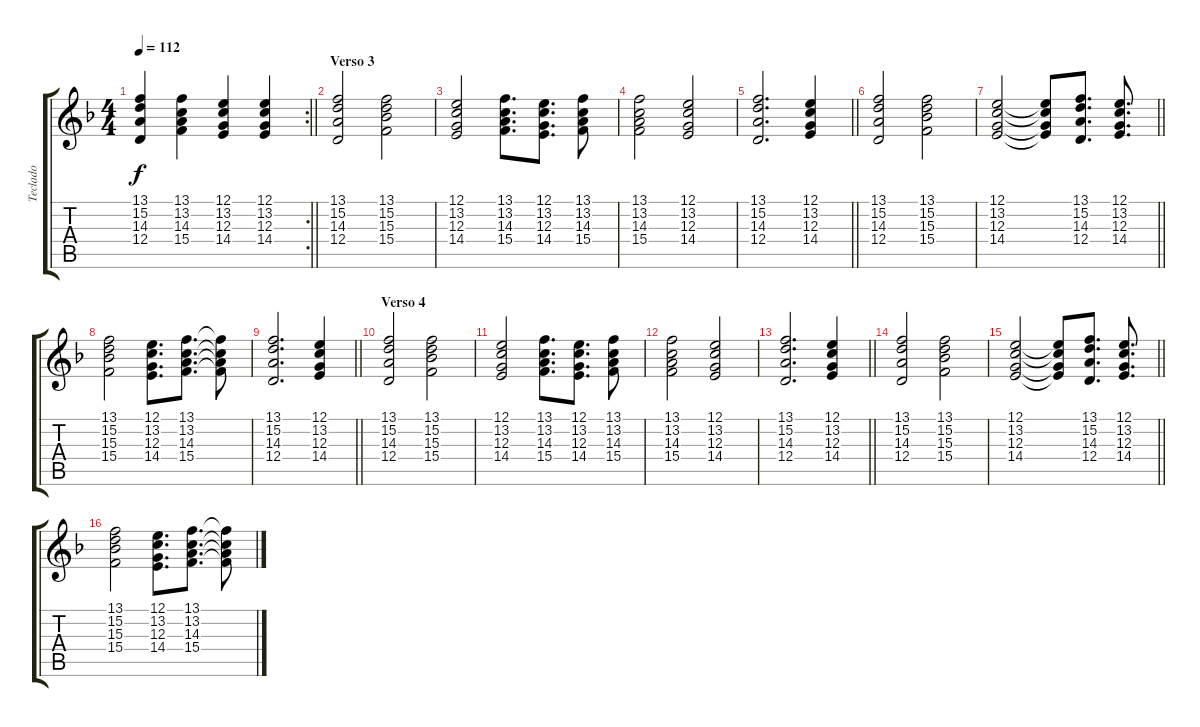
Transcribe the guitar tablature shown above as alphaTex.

\track ("Teclado" "Teclado") {instrument electricgrandpiano}
\staff {score tabs}
\tuning (E4 B3 G3 D3 A2 E2) {hide}
\rc 2
\ts (4 4)
\tempo 112
\clef g2
\barLineRight lightlight
\ks dminor
(13.1 15.2 14.3 12.4).4{dy f} (13.1 13.2 14.3 15.4).4 (12.1 13.2 12.3 14.4).4 (12.1 13.2 12.3 14.4).4 |
\section ("" "Verso 3")
(13.1 15.2 14.3 12.4).2 (13.1 15.2 15.3 15.4).2 |
(12.1 13.2 12.3 14.4).2 (13.1 13.2 14.3 15.4).8{d} (12.1 13.2 12.3 14.4).8{d} (13.1 13.2 14.3 15.4).8 |
(13.1 13.2 14.3 15.4).2 (12.1 13.2 12.3 14.4).2 |
\barLineRight lightlight
(13.1 15.2 14.3 12.4).2{d} (12.1 13.2 12.3 14.4).4 |
(13.1 15.2 14.3 12.4).2 (13.1 15.2 15.3 15.4).2 |
\barLineRight lightlight
(12.1 13.2 12.3 14.4).2 (12.1{t} 13.2{t} 12.3{t} 14.4{t}).8 (13.1 15.2 14.3 12.4).8{d} (12.1 13.2 12.3 14.4).8{d} |
(13.1 15.2 15.3 15.4).2 (12.1 13.2 12.3 14.4).8{d} (13.1 13.2 14.3 15.4).8{d} (13.1{t} 13.2{t} 14.3{t} 15.4{t}).8 |
\barLineRight lightlight
(13.1 15.2 14.3 12.4).2{d} (12.1 13.2 12.3 14.4).4 |
\section ("" "Verso 4")
(13.1 15.2 14.3 12.4).2 (13.1 15.2 15.3 15.4).2 |
(12.1 13.2 12.3 14.4).2 (13.1 13.2 14.3 15.4).8{d} (12.1 13.2 12.3 14.4).8{d} (13.1 13.2 14.3 15.4).8 |
(13.1 13.2 14.3 15.4).2 (12.1 13.2 12.3 14.4).2 |
\barLineRight lightlight
(13.1 15.2 14.3 12.4).2{d} (12.1 13.2 12.3 14.4).4 |
(13.1 15.2 14.3 12.4).2 (13.1 15.2 15.3 15.4).2 |
\barLineRight lightlight
(12.1 13.2 12.3 14.4).2 (12.1{t} 13.2{t} 12.3{t} 14.4{t}).8 (13.1 15.2 14.3 12.4).8{d} (12.1 13.2 12.3 14.4).8{d} |
(13.1 15.2 15.3 15.4).2 (12.1 13.2 12.3 14.4).8{d} (13.1 13.2 14.3 15.4).8{d} (13.1{t} 13.2{t} 14.3{t} 15.4{t}).8
